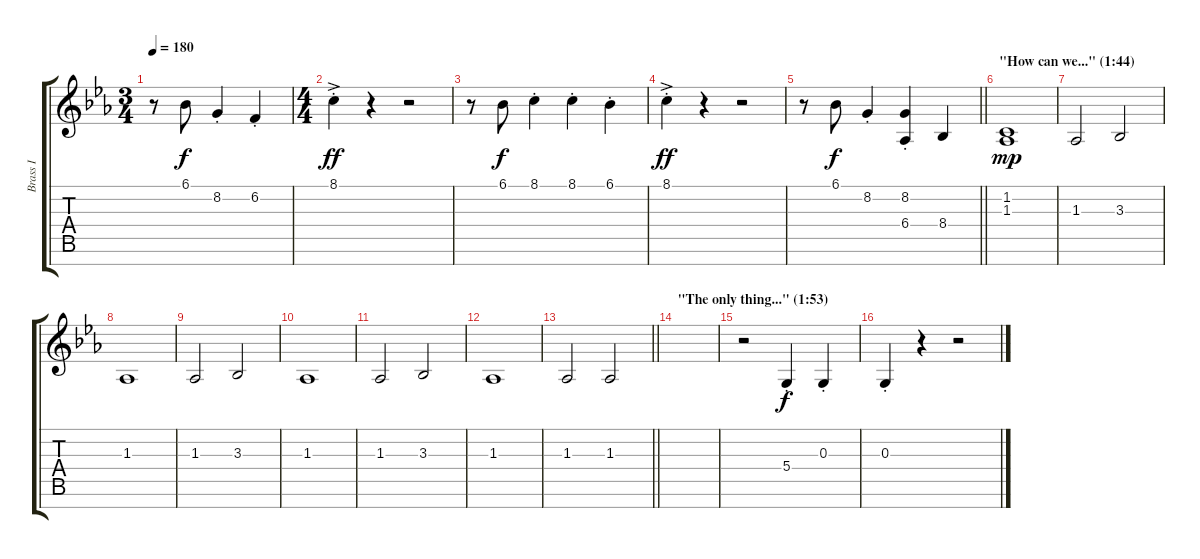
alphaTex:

\track ("Brass I" "Brass I") {instrument frenchhorn}
\staff {score tabs}
\tuning (E4 B3 G3 D3 A2 E2 B1) {hide}
\ts (3 4)
\tempo 180
\clef g2
\ks eb
r.8{dy ff} 6.1.8{dy f} 8.2{st}.4 6.2{st}.4 |
\ts (4 4)
8.1{ac st}.4{dy ff} r.4 r.2 |
r.8 6.1.8{dy f} 8.1{st}.4 8.1{st}.4 6.1{st}.4 |
8.1{ac st}.4{dy ff} r.4 r.2 |
\barLineRight lightlight
r.8 6.1.8{dy f} 8.2{st}.4 (8.2{st} 6.4).4 8.4.4 |
\section ("" "\"How can we...\" (1:44)")
(1.2 1.3).1{dy mp} |
1.3.2 3.3.2 |
1.3.1 |
1.3.2 3.3.2 |
1.3.1 |
1.3.2 3.3.2 |
1.3.1 |
\barLineRight lightlight
1.3.2 1.3.2 |
\section ("" "\"The only thing...\" (1:53)")
|
r.2 5.4{st}.4{dy f} 0.3{st}.4 |
0.3{st}.4 r.4 r.2
